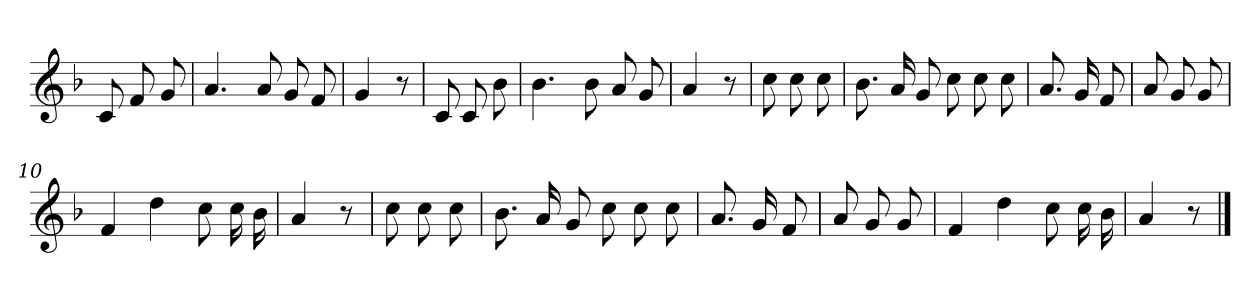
**kern
*part1
*staff1
*clefG2
*k[b-]
*F:
=
8c
8f
8g
=1
4.a
8a
8g
8f
=2
4g
8r
=3
8c
8c
8b-
=4
4.b-
8b-
8a
8g
=5
4a
8r
=6
8cc
8cc
8cc
=7
8.b-
16a
8g
8cc
8cc
8cc
=8
8.a
16g
8f
=9
8a
8g
8g
=10
4f
4dd
8cc
16cc
16b-
=11
4a
8r
=12
8cc
8cc
8cc
=13
8.b-
16a
8g
8cc
8cc
8cc
=14
8.a
16g
8f
=15
8a
8g
8g
=16
4f
4dd
8cc
16cc
16b-
=17
4a
8r
==
*-
